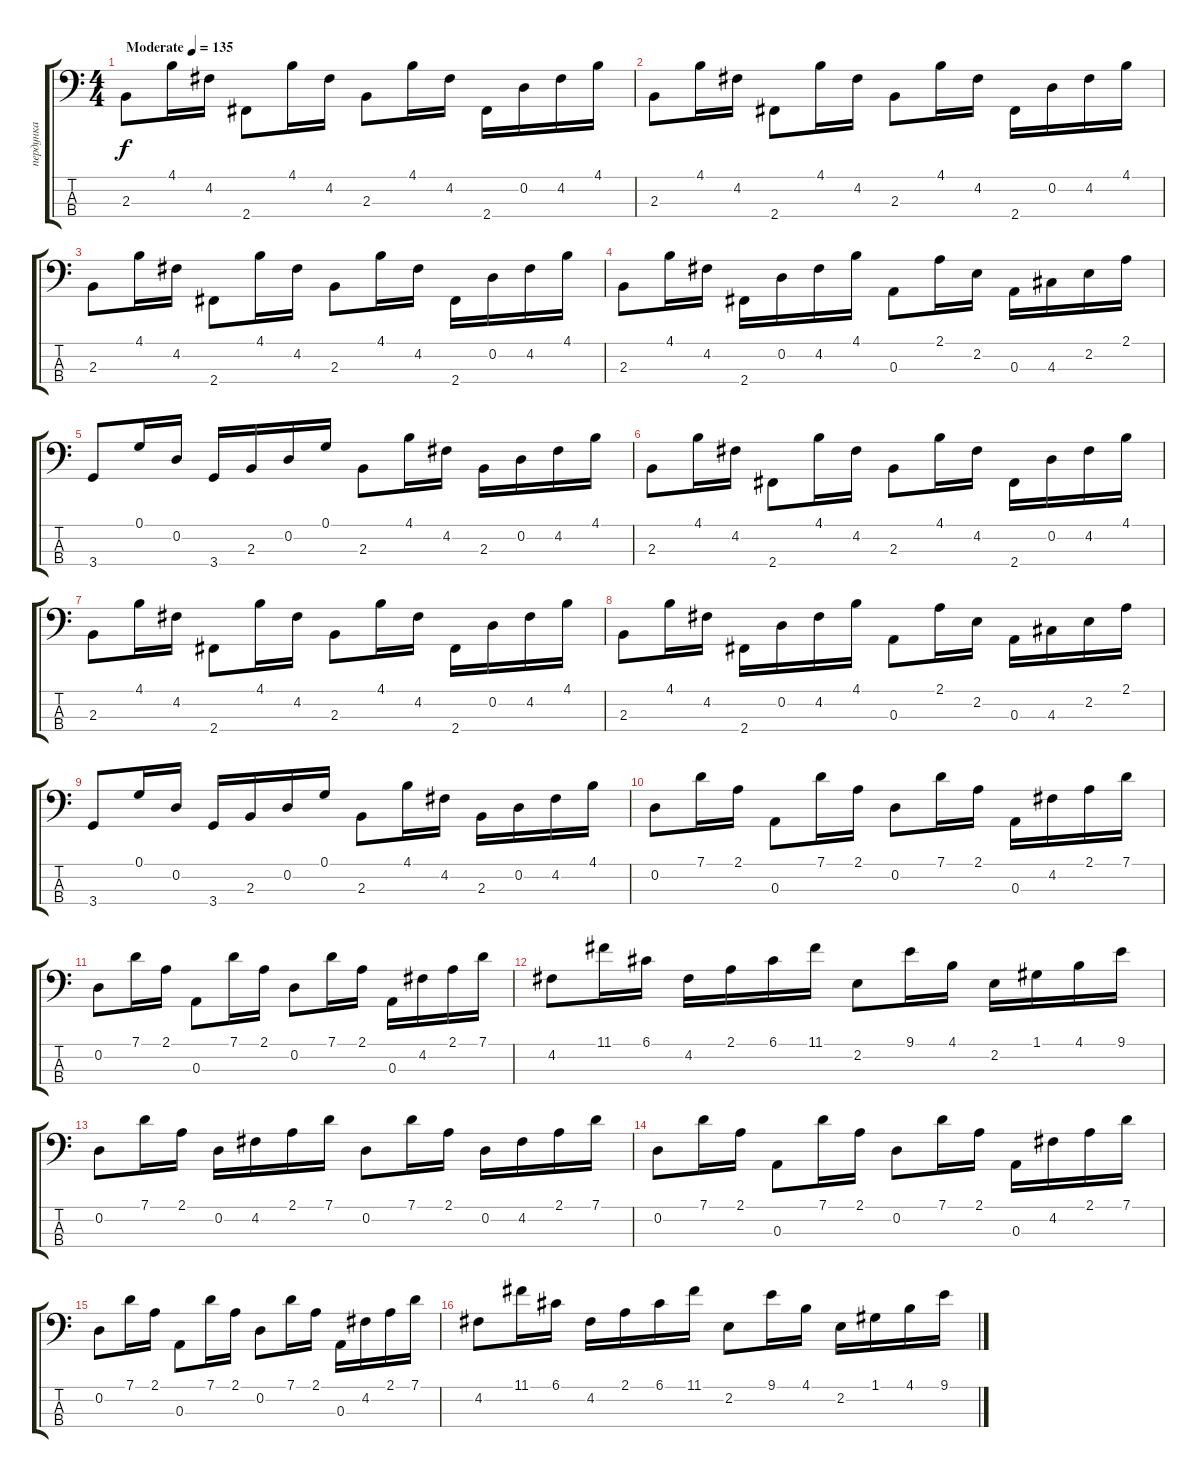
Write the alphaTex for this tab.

\track ("пердунка" "пердунка") {instrument synthbass1}
\staff {score tabs}
\tuning (G2 D2 A1 E1) {hide}
\ts (4 4)
\tempo (135 "Moderate")
\clef f4
\ks c
2.3.8{dy f instrument synthbass1} 4.1.16 4.2.16 2.4.8 4.1.16 4.2.16 2.3.8 4.1.16 4.2.16 2.4.16 0.2.16 4.2.16 4.1.16 |
2.3.8 4.1.16 4.2.16 2.4.8 4.1.16 4.2.16 2.3.8 4.1.16 4.2.16 2.4.16 0.2.16 4.2.16 4.1.16 |
2.3.8 4.1.16 4.2.16 2.4.8 4.1.16 4.2.16 2.3.8 4.1.16 4.2.16 2.4.16 0.2.16 4.2.16 4.1.16 |
2.3.8 4.1.16 4.2.16 2.4.16 0.2.16 4.2.16 4.1.16 0.3.8 2.1.16 2.2.16 0.3.16 4.3.16 2.2.16 2.1.16 |
3.4.8 0.1.16 0.2.16 3.4.16 2.3.16 0.2.16 0.1.16 2.3.8 4.1.16 4.2.16 2.3.16 0.2.16 4.2.16 4.1.16 |
2.3.8 4.1.16 4.2.16 2.4.8 4.1.16 4.2.16 2.3.8 4.1.16 4.2.16 2.4.16 0.2.16 4.2.16 4.1.16 |
2.3.8 4.1.16 4.2.16 2.4.8 4.1.16 4.2.16 2.3.8 4.1.16 4.2.16 2.4.16 0.2.16 4.2.16 4.1.16 |
2.3.8 4.1.16 4.2.16 2.4.16 0.2.16 4.2.16 4.1.16 0.3.8 2.1.16 2.2.16 0.3.16 4.3.16 2.2.16 2.1.16 |
3.4.8 0.1.16 0.2.16 3.4.16 2.3.16 0.2.16 0.1.16 2.3.8 4.1.16 4.2.16 2.3.16 0.2.16 4.2.16 4.1.16 |
0.2.8 7.1.16 2.1.16 0.3.8 7.1.16 2.1.16 0.2.8 7.1.16 2.1.16 0.3.16 4.2.16 2.1.16 7.1.16 |
0.2.8 7.1.16 2.1.16 0.3.8 7.1.16 2.1.16 0.2.8 7.1.16 2.1.16 0.3.16 4.2.16 2.1.16 7.1.16 |
4.2.8 11.1.16 6.1.16 4.2.16 2.1.16 6.1.16 11.1.16 2.2.8 9.1.16 4.1.16 2.2.16 1.1.16 4.1.16 9.1.16 |
0.2.8 7.1.16 2.1.16 0.2.16 4.2.16 2.1.16 7.1.16 0.2.8 7.1.16 2.1.16 0.2.16 4.2.16 2.1.16 7.1.16 |
0.2.8 7.1.16 2.1.16 0.3.8 7.1.16 2.1.16 0.2.8 7.1.16 2.1.16 0.3.16 4.2.16 2.1.16 7.1.16 |
0.2.8 7.1.16 2.1.16 0.3.8 7.1.16 2.1.16 0.2.8 7.1.16 2.1.16 0.3.16 4.2.16 2.1.16 7.1.16 |
4.2.8 11.1.16 6.1.16 4.2.16 2.1.16 6.1.16 11.1.16 2.2.8 9.1.16 4.1.16 2.2.16 1.1.16 4.1.16 9.1.16
